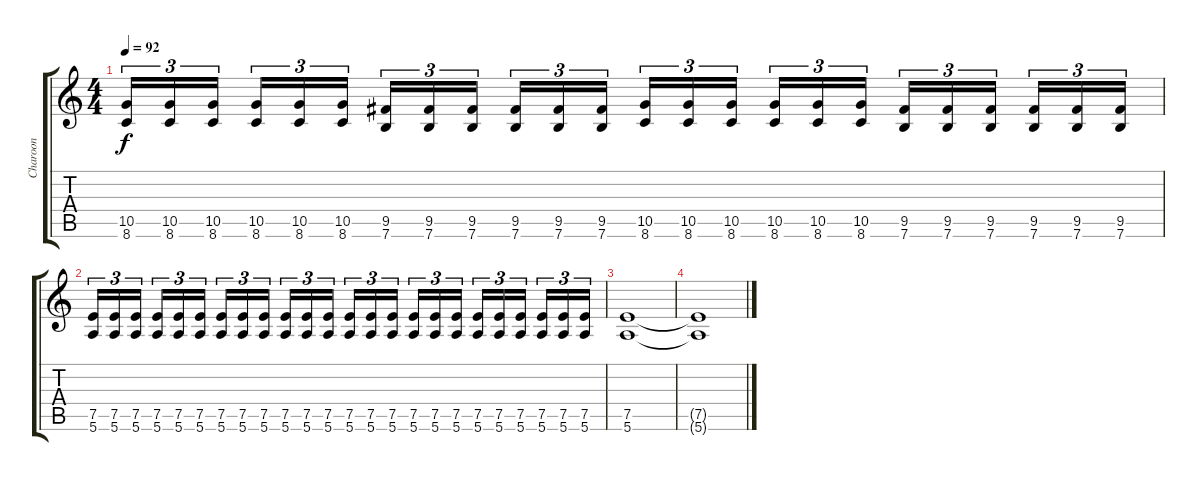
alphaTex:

\track ("Charoon " "Charoon ") {instrument distortionguitar}
\staff {score tabs}
\tuning (E4 B3 G3 D3 A2 E2) {hide}
\ts (4 4)
\tempo 92
\clef g2
\ks c
(10.5 8.6).16{tu (3 2) dy f} (10.5 8.6).16{tu (3 2)} (10.5 8.6).16{tu (3 2)} (10.5 8.6).16{tu (3 2)} (10.5 8.6).16{tu (3 2)} (10.5 8.6).16{tu (3 2)} (9.5 7.6).16{tu (3 2)} (9.5 7.6).16{tu (3 2)} (9.5 7.6).16{tu (3 2)} (9.5 7.6).16{tu (3 2)} (9.5 7.6).16{tu (3 2)} (9.5 7.6).16{tu (3 2)} (10.5 8.6).16{tu (3 2)} (10.5 8.6).16{tu (3 2)} (10.5 8.6).16{tu (3 2)} (10.5 8.6).16{tu (3 2)} (10.5 8.6).16{tu (3 2)} (10.5 8.6).16{tu (3 2)} (9.5 7.6).16{tu (3 2)} (9.5 7.6).16{tu (3 2)} (9.5 7.6).16{tu (3 2)} (9.5 7.6).16{tu (3 2)} (9.5 7.6).16{tu (3 2)} (9.5 7.6).16{tu (3 2)} |
(7.5 5.6).16{tu (3 2)} (7.5 5.6).16{tu (3 2)} (7.5 5.6).16{tu (3 2)} (7.5 5.6).16{tu (3 2)} (7.5 5.6).16{tu (3 2)} (7.5 5.6).16{tu (3 2)} (7.5 5.6).16{tu (3 2)} (7.5 5.6).16{tu (3 2)} (7.5 5.6).16{tu (3 2)} (7.5 5.6).16{tu (3 2)} (7.5 5.6).16{tu (3 2)} (7.5 5.6).16{tu (3 2)} (7.5 5.6).16{tu (3 2)} (7.5 5.6).16{tu (3 2)} (7.5 5.6).16{tu (3 2)} (7.5 5.6).16{tu (3 2)} (7.5 5.6).16{tu (3 2)} (7.5 5.6).16{tu (3 2)} (7.5 5.6).16{tu (3 2)} (7.5 5.6).16{tu (3 2)} (7.5 5.6).16{tu (3 2)} (7.5 5.6).16{tu (3 2)} (7.5 5.6).16{tu (3 2)} (7.5 5.6).16{tu (3 2)} |
(7.5 5.6).1 |
(7.5{t} 5.6{t}).1
